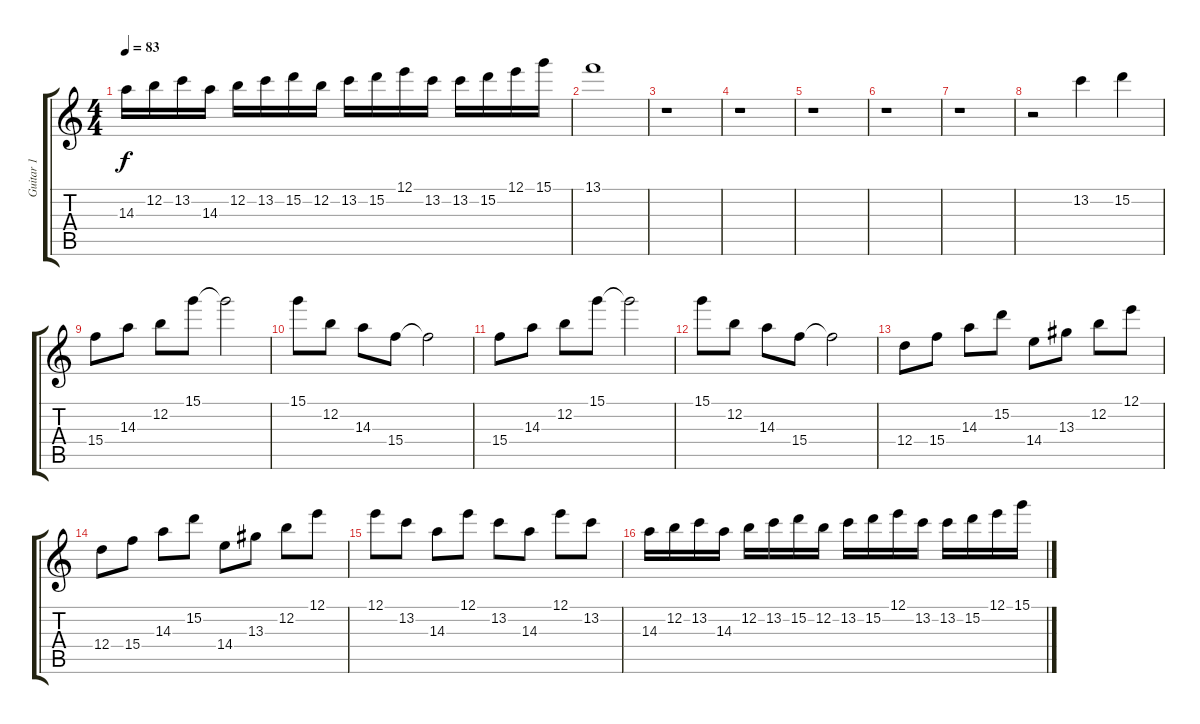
\track ("Guitar 1" "Guitar 1") {instrument electricguitarjazz}
\staff {score tabs}
\tuning (E4 B3 G3 D3 A2 E2) {hide}
\ts (4 4)
\tempo 83
\clef g2
\ks c
14.3.16{dy f} 12.2.16 13.2.16 14.3.16 12.2.16 13.2.16 15.2.16 12.2.16 13.2.16 15.2.16 12.1.16 13.2.16 13.2.16 15.2.16 12.1.16 15.1.16 |
13.1.1 |
r.1 |
r.1 |
r.1 |
r.1 |
r.1 |
r.2 13.2.4 15.2.4 |
15.4.8 14.3.8 12.2.8 15.1.8 15.1{t}.2 |
15.1.8 12.2.8 14.3.8 15.4.8 15.4{t}.2 |
15.4.8 14.3.8 12.2.8 15.1.8 15.1{t}.2 |
15.1.8 12.2.8 14.3.8 15.4.8 15.4{t}.2 |
12.4.8 15.4.8 14.3.8 15.2.8 14.4.8 13.3.8 12.2.8 12.1.8 |
12.4.8 15.4.8 14.3.8 15.2.8 14.4.8 13.3.8 12.2.8 12.1.8 |
12.1.8 13.2.8 14.3.8 12.1.8 13.2.8 14.3.8 12.1.8 13.2.8 |
14.3.16 12.2.16 13.2.16 14.3.16 12.2.16 13.2.16 15.2.16 12.2.16 13.2.16 15.2.16 12.1.16 13.2.16 13.2.16 15.2.16 12.1.16 15.1.16
